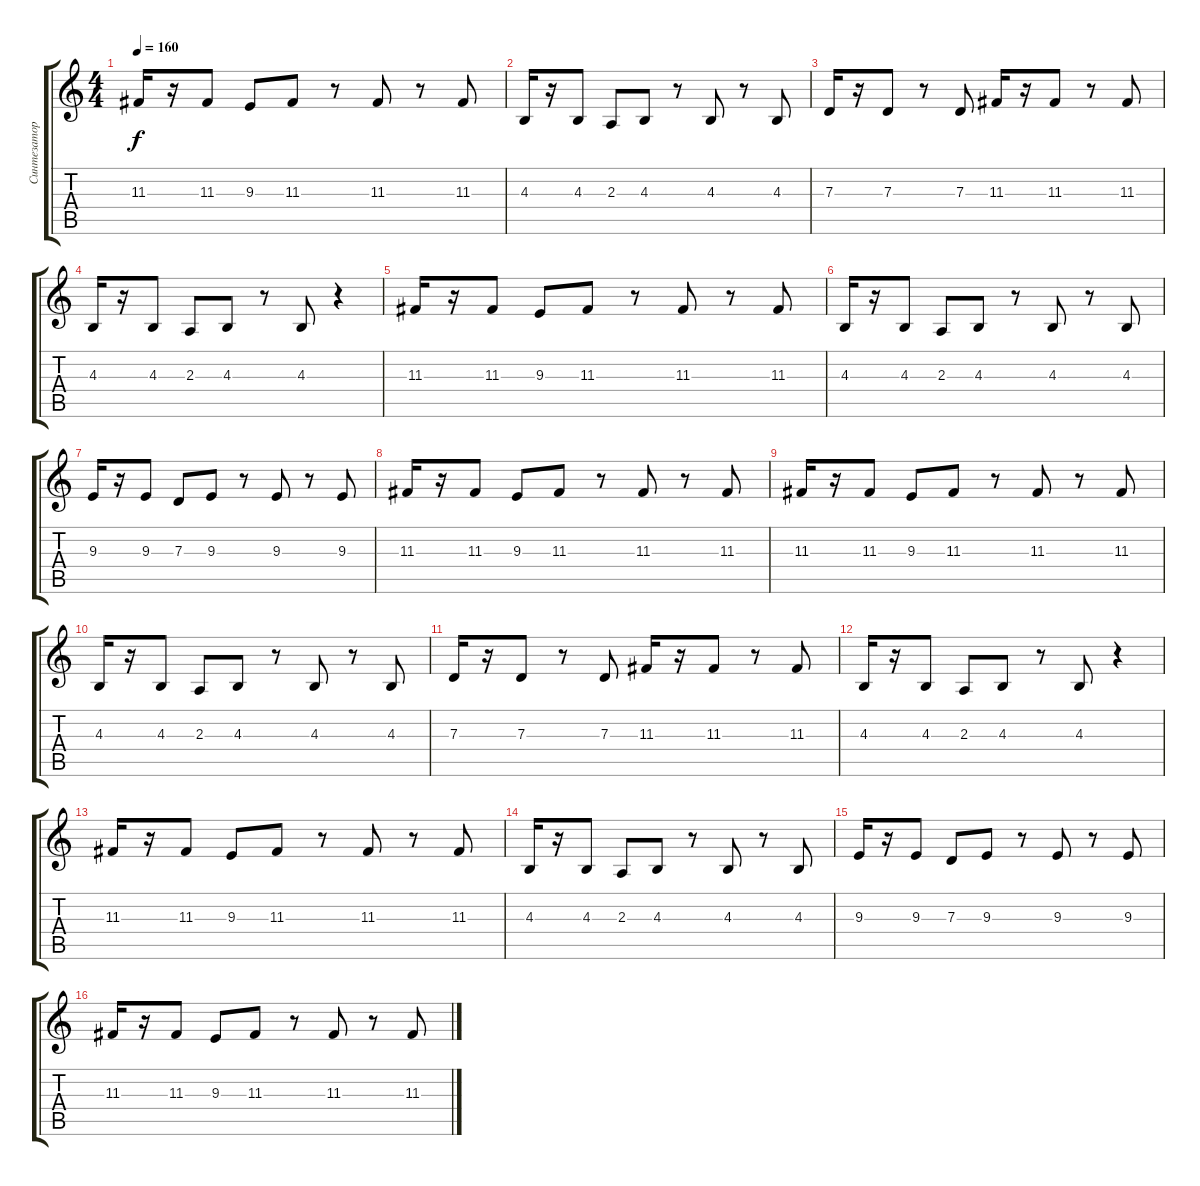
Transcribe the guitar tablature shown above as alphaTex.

\track ("Синтезатор" "Синтезатор") {instrument synthbrass1}
\staff {score tabs}
\tuning (E4 B3 G3 D3 A2 E2) {hide}
\ts (4 4)
\tempo 160
\clef g2
\ks c
11.3.16{dy f} r.16 11.3.8 9.3.8 11.3.8 r.8 11.3.8 r.8 11.3.8 |
4.3.16 r.16 4.3.8 2.3.8 4.3.8 r.8 4.3.8 r.8 4.3.8 |
7.3.16 r.16 7.3.8 r.8 7.3.8 11.3.16 r.16 11.3.8 r.8 11.3.8 |
4.3.16 r.16 4.3.8 2.3.8 4.3.8 r.8 4.3.8 r.4 |
11.3.16 r.16 11.3.8 9.3.8 11.3.8 r.8 11.3.8 r.8 11.3.8 |
4.3.16 r.16 4.3.8 2.3.8 4.3.8 r.8 4.3.8 r.8 4.3.8 |
9.3.16 r.16 9.3.8 7.3.8 9.3.8 r.8 9.3.8 r.8 9.3.8 |
11.3.16 r.16 11.3.8 9.3.8 11.3.8 r.8 11.3.8 r.8 11.3.8 |
11.3.16 r.16 11.3.8 9.3.8 11.3.8 r.8 11.3.8 r.8 11.3.8 |
4.3.16 r.16 4.3.8 2.3.8 4.3.8 r.8 4.3.8 r.8 4.3.8 |
7.3.16 r.16 7.3.8 r.8 7.3.8 11.3.16 r.16 11.3.8 r.8 11.3.8 |
4.3.16 r.16 4.3.8 2.3.8 4.3.8 r.8 4.3.8 r.4 |
11.3.16 r.16 11.3.8 9.3.8 11.3.8 r.8 11.3.8 r.8 11.3.8 |
4.3.16 r.16 4.3.8 2.3.8 4.3.8 r.8 4.3.8 r.8 4.3.8 |
9.3.16 r.16 9.3.8 7.3.8 9.3.8 r.8 9.3.8 r.8 9.3.8 |
11.3.16 r.16 11.3.8 9.3.8 11.3.8 r.8 11.3.8 r.8 11.3.8
